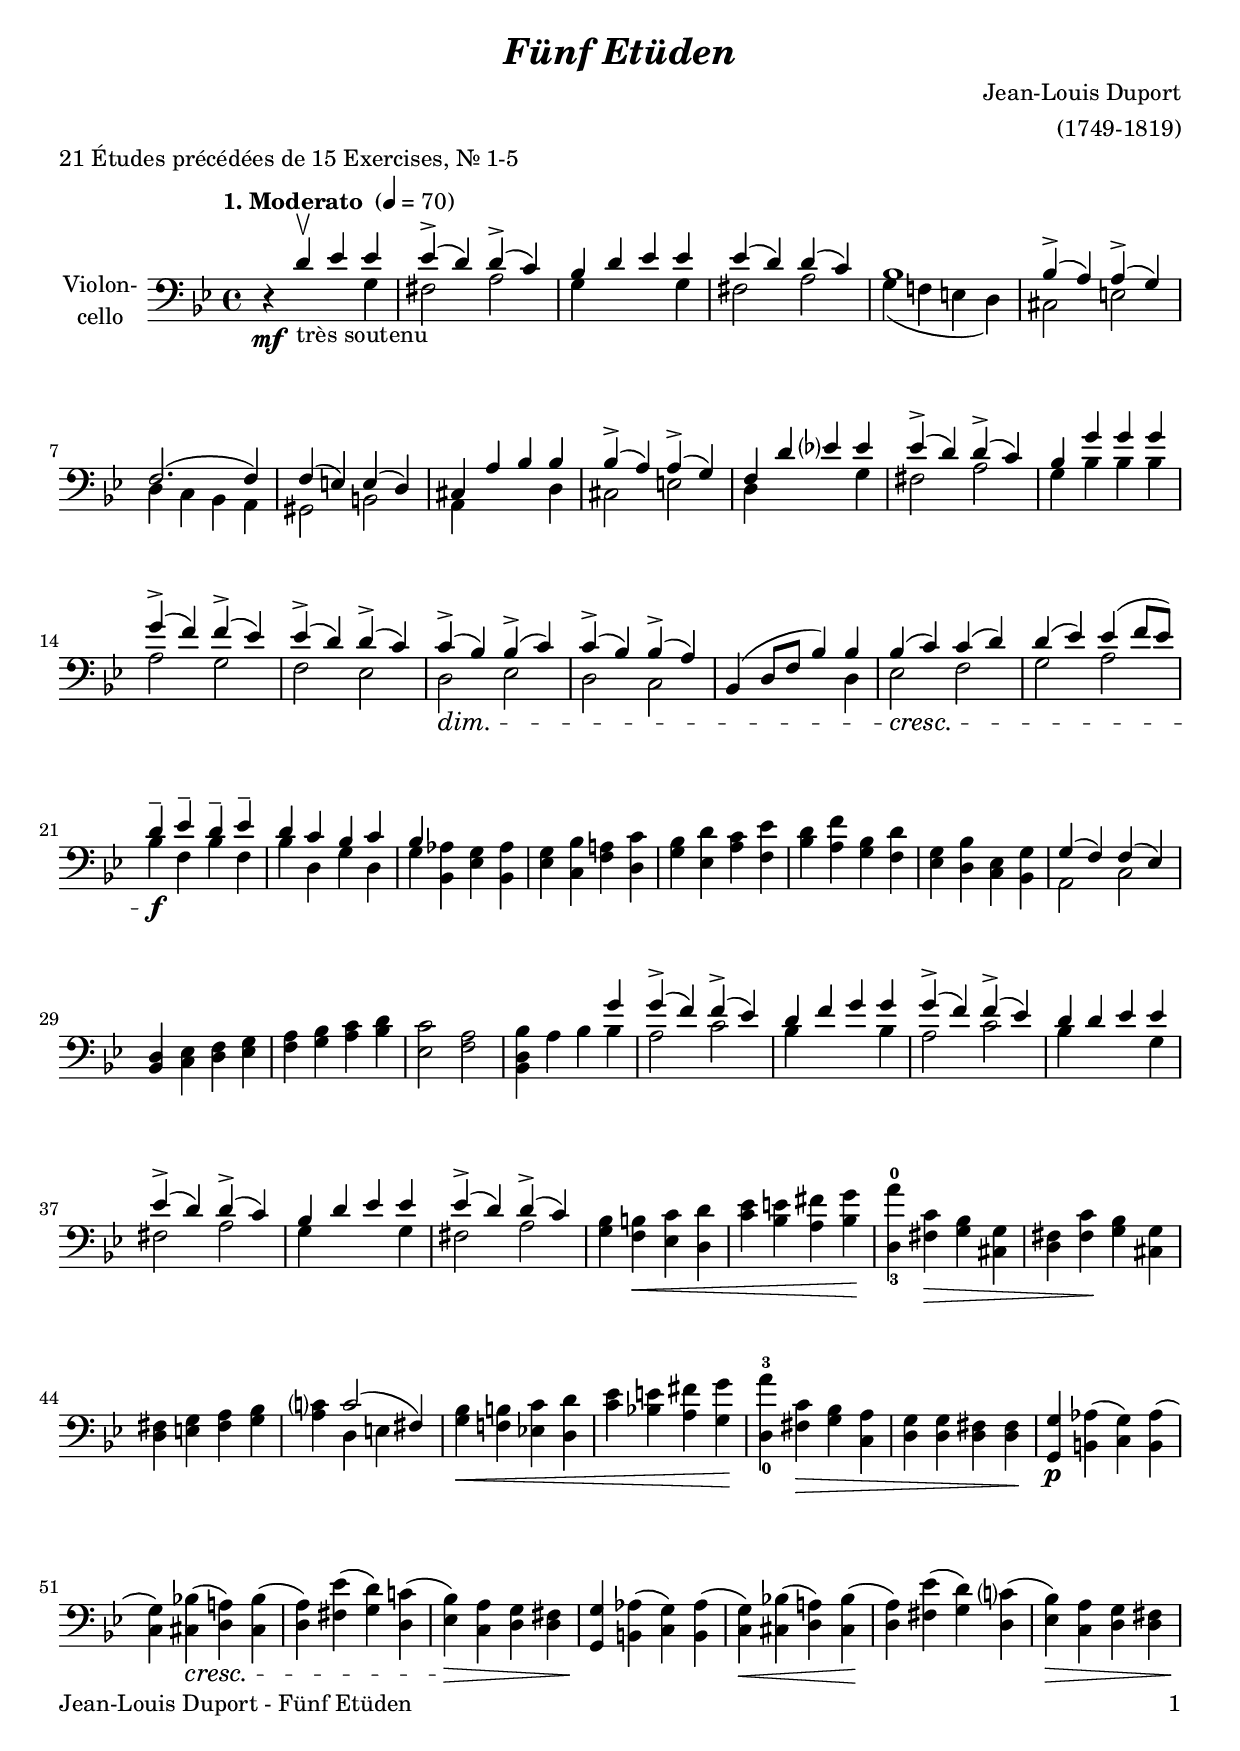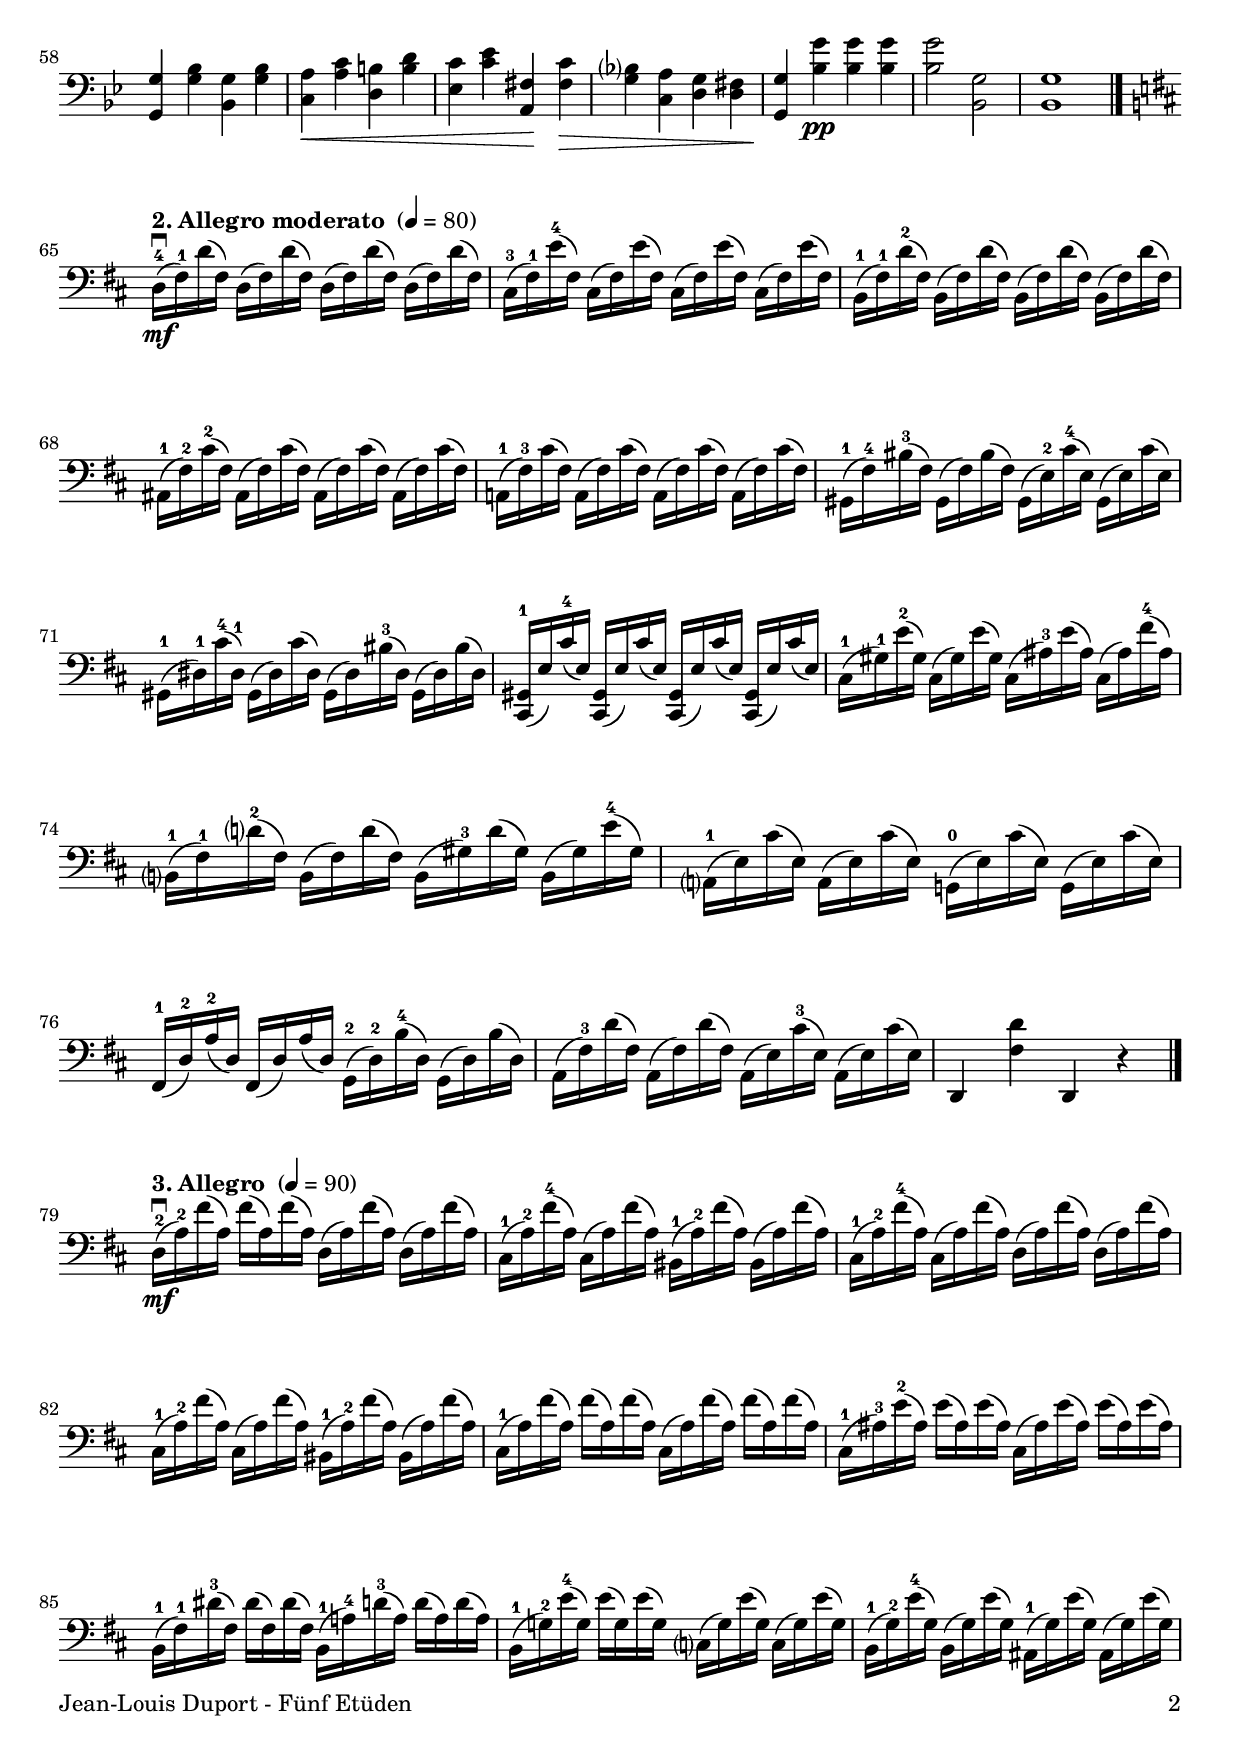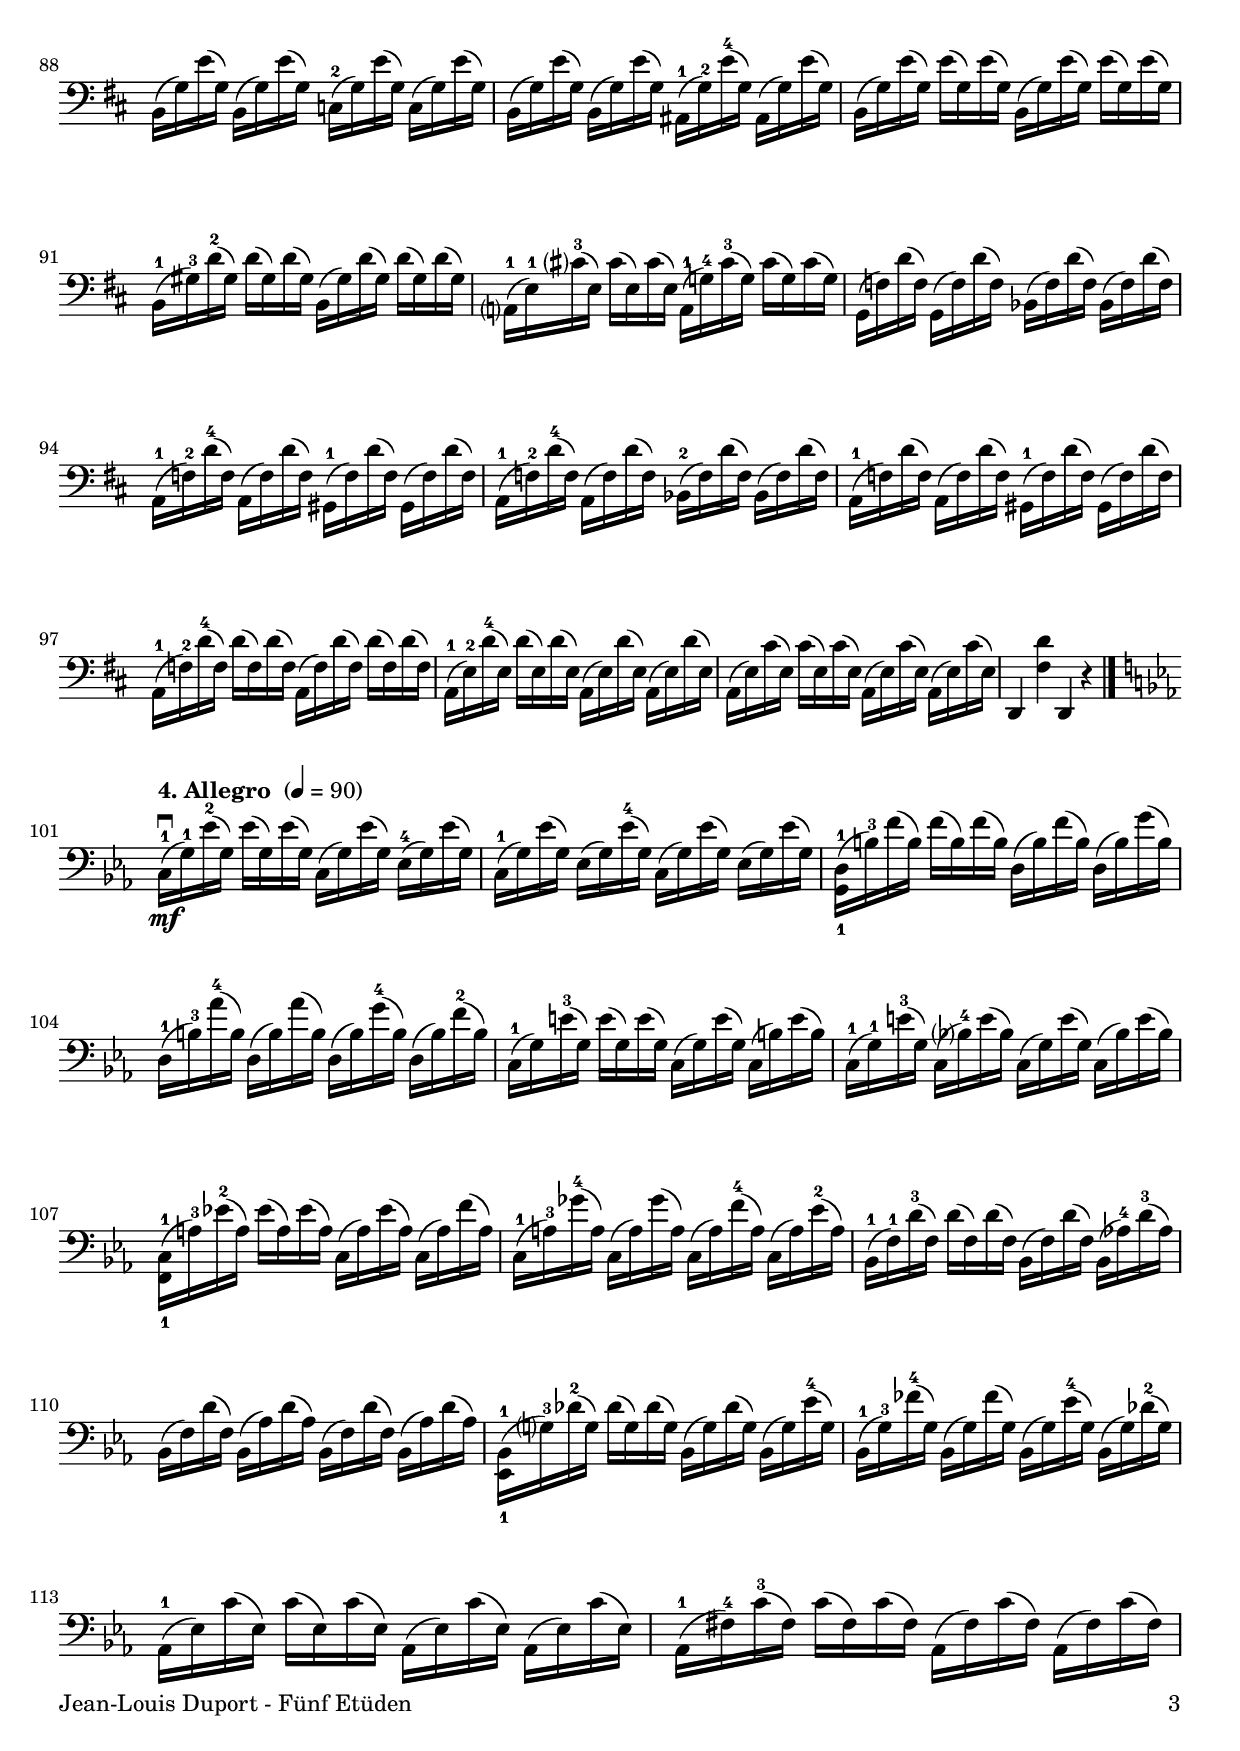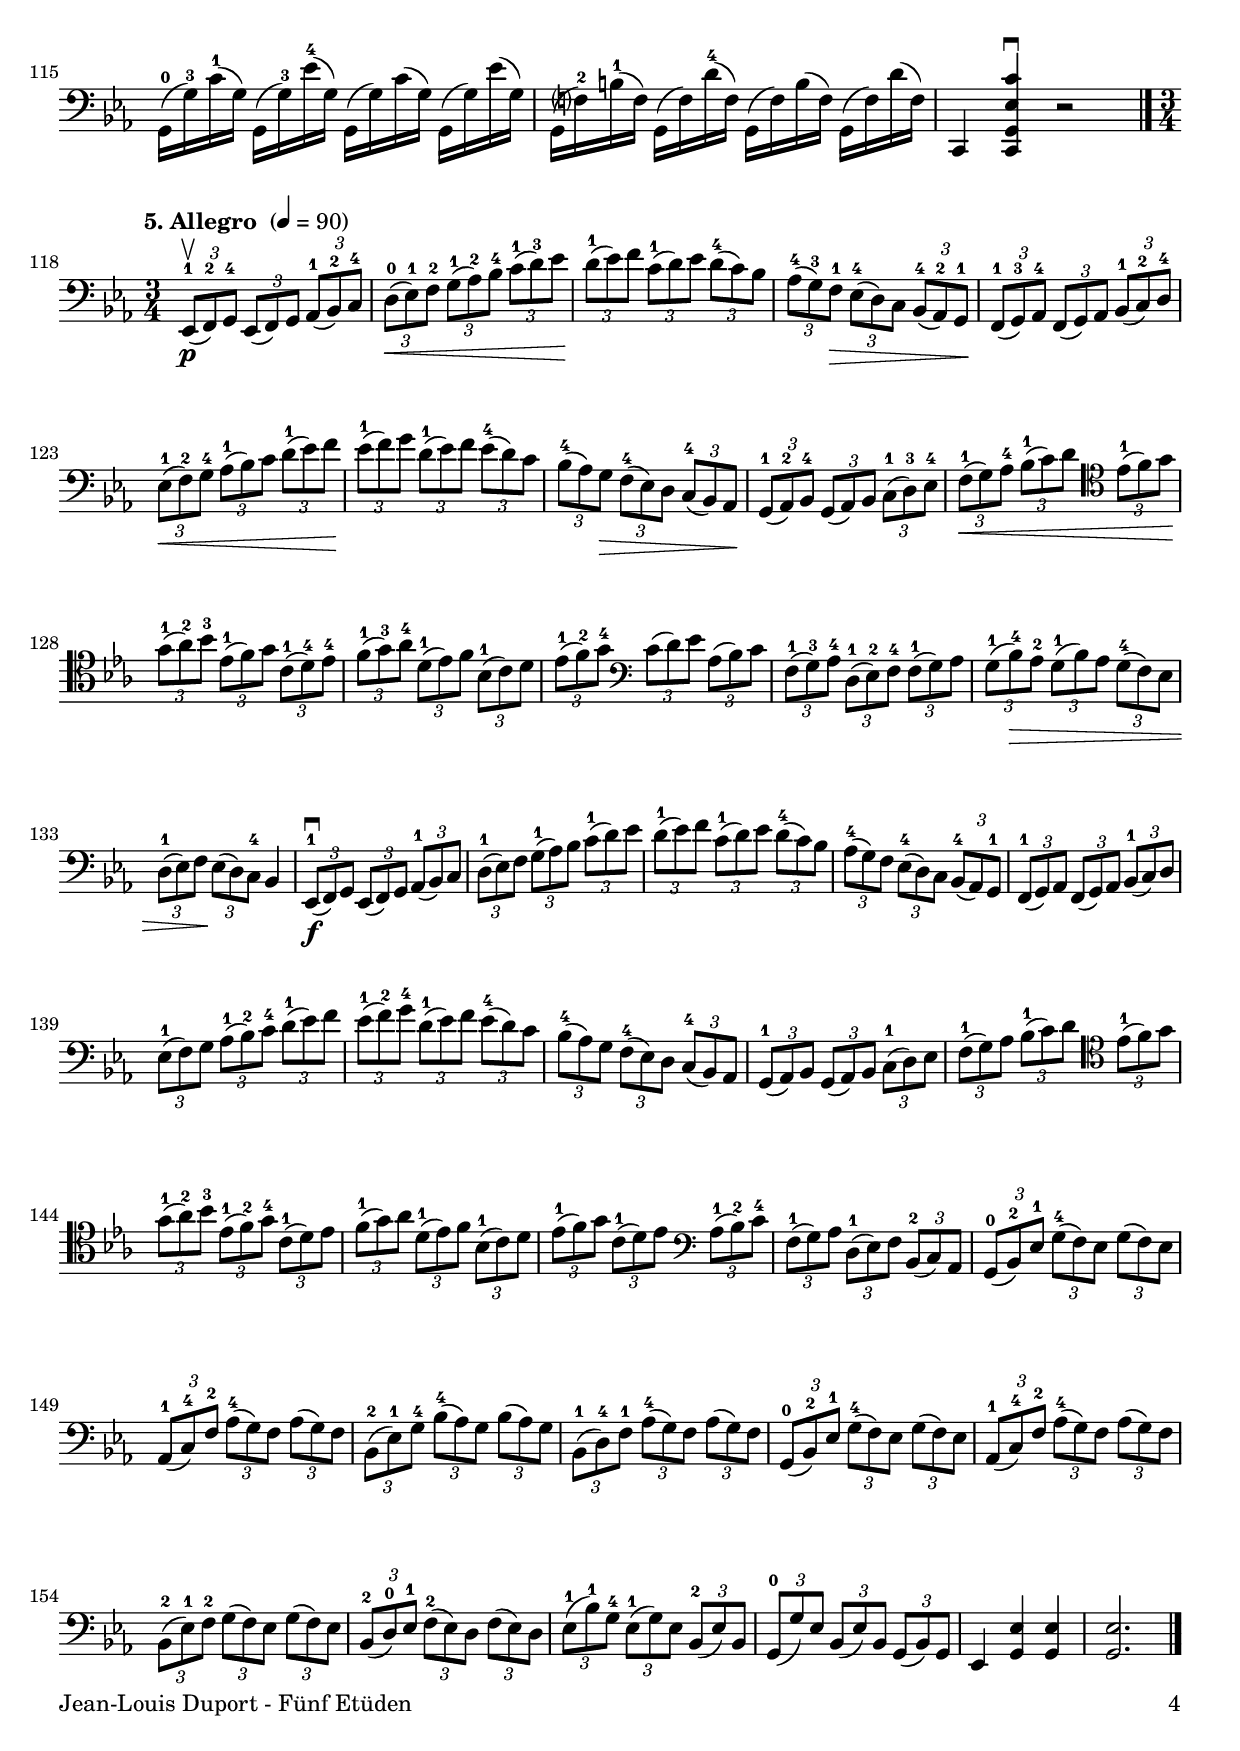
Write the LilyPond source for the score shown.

\version "2.18.2"
\include "deutsch.ly"
  
#(set-global-staff-size 20)

\header {
  title     = \markup \bold \italic "Fünf Etüden"
  composer  = "Jean-Louis Duport"
  arranger  = "(1749-1819)"
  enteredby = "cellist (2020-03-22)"
  piece     = "21 Études précédées de 15 Exercises, Nr. 1-5"
}

voiceconsts = {
  \key g \minor
  \time 4/4
  \clef "bass"
%  \numericTimeSignature
  \compressFullBarRests
  % Set default beaming for all staves
%  \set Timing.beamExceptions = #'()
%  \set Timing.baseMoment     = #(ly:make-moment 1 4)
%  \set Timing.beatStructure  = #'(1 1 1)
}

micl = "clarinet"
mifl = "flute"
miob = "oboe"
mifh = "french horn"
misx = "tenor sax"
mist = "string ensemble 1"
miba = "cello"
%miba = "bassoon"
mikl = "harpsichord"

introa = {        \tempo "1. Moderato "         4=70 }
introb = { \break \tempo "2. Allegro moderato " 4=80 \key d \major }
introc = { \break \tempo "3. Allegro "          4=90 }
introd = { \break \tempo "4. Allegro "          4=90 \key c \minor }
introe = { \break \tempo "5. Allegro "          4=90 \time 3/4 }

sa = \markup \bold "I"
sd = \markup \bold "II"
sg = \markup \bold "III"
sc = \markup \bold "IV"
trso = \markup "très soutenu"

va = \relative c' {
  \voiceconsts

  \introa
  r4\mf
  << {
    d\upbow_\trso es es
    es(-> d) d(-> c)
    b d es es
    es( d) d( c)
    b1
    b4(-> a) a(-> g)
    f2.( f4)

    f( e) e( d)
    cis a' b b
    b(-> a) a(-> g)
    f d' es? es
    es(-> d) d(-> c)
    b g' g g
    g(-> f) f(-> es)
    es(-> d) d(-> c)

    c(-> b) b(-> c)
    c(-> b) b(-> a)
    b,( d8 f b4) b
    b( c) c( d)
    d( es) es( f8 es)
    d4-- es-- d-- es--
    d c b c
    b
  } \\ {
    s2 g4
    fis2 a
    g4 s s g
    fis2 a
    g4( f! e d)
    cis2 e
    d4 c b a

    gis2 h
    a4 s s d
    cis2 e
    d4 s s g
    fis2 a
    g4 b b b
    a2 g
    f es

    d\dim es
    d c
    s2. d4
    es2\cresc f
    g a
    b4\f f b f
    b d, g d
    g
  } >> <b, as'> <es g> <b as'>

  <es g> <c b'> <f a!> <d c'>
  <g b> <es d'> <a c> <f es'>
  <b d> <a f'> <g b> <f d'>
  <es g> <d b'> <c es> <b g'>
  << { g'( f) f( es) } \\ { a,2 c } >>
  <b d>4 <c es> <d f> <es g>
  <f a> <g b> <a c> <b d>
  <es, c'>2 <f a>

  <b, d b'>4 a' b
  << {
    g'
    g(-> f) f(-> es)
    d f g g
    g(-> f) f(-> es)
    d d es es
    es(-> d) d(-> c)
    b d es es
    es(-> d) d(-> c)
  } \\ {
    b4
    a2 c
    b4 s s b
    a2 c
    b4 s s g
    fis2 a
    g4 s s g
    fis2 a
  } >>
  <g b>4 <f h>\< <es c'> <d d'>
  <c' es> <b e> <a fis'> <b g'>\!
  <d, a''-3-0> <fis c'>\> <g b> <cis, g'>
  <d fis> <fis c'>\! <g b> <cis, g'>
  <d fis> <e g> <fis a> <g b>
  <a c?> << { c2( fis,4) } \\ { d e s } >>
  <g b>\< <f! h> <es! c'> <d d'>
  <c' es> <b! e> <a fis'> <g g'>\!

  <d a''-0-3> <fis c'>\> <g b> <c, a'>
  <d g> <d g> <d fis> <d fis>\!
  <g, g'>\p <h as'>( <c g'>) <h as'>(
  <c g'>) <cis b'!>(\cresc <d a'!>) <cis b'>(
  <d a'>) <fis es'>( <g d'>) <d c'!>(
  <es b'>)\> <c a'> <d g> <d fis>
  <g, g'>\! <h as'>( <c g'>) <h as'>(
  <c g'>)\< <cis b'!>( <d a'!>) <cis b'>(\!

  <d a'>) <fis es'>( <g d'>) <d c'?>(
  <es b'>)\> <c a'> <d g> <d fis>
  <g, g'>\! <g' b> <b, g'> <g' b>
  <c, a'>\< <a' c> <d, h'> <h' d>
  <es, c'> <c' es> <a, fis'>\! <fis' c'>\>
  <g b?> <c, a'> <d g> <d fis>
  <g, g'>\! <b' g'>\pp <b g'> <b g'>
  <b g'>2 <b, g'>
  <b g'>1 \bar "|."

  \introb
  d16(-4\downbow\mf fis)-1 d'( fis,) d( fis) d'( fis,) d( fis) d'( fis,) d( fis) d'( fis,)
  cis(-3 fis)-1 e'(-4 fis,) cis( fis) e'( fis,) cis( fis) e'( fis,) cis( fis) e'( fis,)
  h,(-1 fis')-1 d'(-2 fis,) h,( fis') d'( fis,) h,( fis') d'( fis,) h,( fis') d'( fis,)
  
  ais,(-1 fis')-2 cis'(-2 fis,) ais,( fis') cis'( fis,) ais,( fis') cis'( fis,) ais,( fis') cis'( fis,)
  a,!(-1 fis')-3 cis'( fis,) a,( fis') cis'( fis,) a,( fis') cis'( fis,) a,( fis') cis'( fis,)
  gis,(-1 fis')-4 his(-3 fis) gis,( fis') his( fis) gis,( e')-2 cis'(-4 e,) gis,( e') cis'( e,)

  gis,(-1 dis')-1 cis'(-4 dis,)-1 gis,( dis') cis'( dis,) gis,( dis') his'(-3 dis,) gis,( dis') his'( dis,)
  <cis, gis'>(-1 e') cis'(-4 e,) <cis, gis'>( e') cis'( e,) <cis, gis'>( e') cis'( e,) <cis, gis'>( e') cis'( e,)
  cis(-1 gis')-1 e'(-2 gis,) cis,( gis') e'( gis,) cis,( ais')-3 e'( ais,) cis,( ais') fis'(-4 ais,)

  h,?(-1 fis')-1 d'?(-2 fis,) h,( fis') d'( fis,) h,( gis')-3 d'( gis,) h,( gis') e'(-4 gis,)
  a,?(-1 e') cis'( e,) a,( e') cis'( e,) g,!(-0 e') cis'( e,) g,( e') cis'( e,)
  fis,(-1 d')-2 a'(-2 d,) fis,( d') a'( d,) g,(-2 d')-2 h'(-4 d,) g,( d') h'( d,)
  
  a( fis')-3 d'( fis,) a,( fis') d'( fis,) a,( e') cis'(-3 e,) a,( e') cis'( e,)
  d,4 <fis' d'> d, r \bar "|."

  \introc
  d'16(-2\downbow\mf a')-2 fis'( a,) fis'( a,) fis'( a,) d,( a') fis'( a,) d,( a') fis'( a,)
  cis,(-1 a')-2 fis'(-4 a,) cis,( a') fis'( a,) his,(-1 a')-2 fis'( a,) his,( a') fis'( a,)
  cis,(-1 a')-2 fis'(-4 a,) cis,( a') fis'( a,) d,( a') fis'( a,) d,( a') fis'( a,)

  cis,(-1 a')-2 fis'( a,) cis,( a') fis'( a,) his,(-1 a')-2 fis'( a,) his,( a') fis'( a,)
  cis,(-1 a') fis'( a,) fis'( a,) fis'( a,) cis,( a') fis'( a,) fis'( a,) fis'( a,)
  cis,(-1 ais')-3 e'(-2 ais,) e'( ais,) e'( ais,) cis,( ais') e'( ais,) e'( ais,) e'( ais,)

  h,(-1 fis')-1 dis'(-3 fis,) dis'( fis,) dis'( fis,) h,(-1 a'!)-4 d(-3 a) d( a) d( a)
  h,(-1 g'!)-2 e'(-4 g,) e'( g,) e'( g,) c,?( g') e'( g,) c,( g') e'( g,)
  h,(-1 g')-2 e'(-4 g,) h,( g') e'( g,) ais,(-1 g') e'( g,) ais,( g') e'( g,)

  h,( g') e'( g,) h,( g') e'( g,) c,(-2 g') e'( g,) c,( g') e'( g,)
  h,( g') e'( g,) h,( g') e'( g,) ais,(-1 g')-2 e'(-4 g,) ais,( g') e'( g,)
  h,( g') e'( g,) e'( g,) e'( g,) h,( g') e'( g,) e'( g,) e'( g,)

  h,(-1 gis')-3 d'(-2 gis,) d'( gis,) d'( gis,) h,( gis') d'( gis,) d'( gis,) d'( gis,)
  a,?(-1 e')-1 cis'?(-3 e,) cis'( e,) cis'( e,) a,(-1 g'!)-4 cis(-3 g) cis( g) cis( g)
  g,( f') d'( f,) g,( f') d'( f,) b,( f') d'( f,) b,( f') d'( f,)

  a,(-1 f')-2 d'(-4 f,) a,( f') d'( f,) gis,(-1 f') d'( f,) gis,( f') d'( f,)
  a,(-1 f')-2 d'(-4 f,) a,( f') d'( f,) b,(-2 f') d'( f,) b,( f') d'( f,)
  a,(-1 f') d'( f,) a,( f') d'( f,) gis,(-1 f') d'( f,) gis,( f') d'( f,)

  a,(-1 f')-2 d'(-4 f,) d'( f,) d'( f,) a,( f') d'( f,) d'( f,) d'( f,)
  a,(-1 e')-2 d'(-4 e,) d'( e,) d'( e,) a,( e') d'( e,) a,( e') d'( e,)
  a,( e') cis'( e,) cis'( e,) cis'( e,) a,( e') cis'( e,) a,( e') cis'( e,)
  d,4 <fis' d'> d, r \bar "|."

  \introd
  c'16(-1\downbow\mf g')-1 es'(-2 g,) es'( g,) es'( g,) c,( g') es'( g,) es(-4 g) es'( g,)
  c,(-1 g') es'( g,) es( g) es'(-4 g,) c,( g') es'( g,) es( g) es'( g,)

  <g,-1 d'-1>( h')-3 f'( h,) f'( h,) f'( h,) d,( h') f'( h,) d,( h') g'( h,)
  d,(-1 h')-3 as'(-4 h,) d,( h') as'( h,) d,( h') g'(-4 h,) d,( h') f'(-2 h,)
  c,(-1 g') e'(-3 g,) e'( g,) e'( g,) c,( g') e'( g,) c,( h') e( h)

  c,(-1 g')-1 e'(-3 g,) c,( b'?)-4 e( b) c,( g') e'( g,) c,( b') e( b)
  <f,-1 c'-1>( a')-3 es'!(-2 a,) es'( a,) es'( a,) c,( a') es'( a,) c,( a') f'( a,)
  c,(-1 a')-3 ges'(-4 a,) c,( a') ges'( a,) c,( a') f'(-4 a,) c,( a') es'(-2 a,)

  b,(-1 f')-1 d'(-3 f,) d'( f,) d'( f,) b,( f') d'( f,) b,( as'!)-4 d(-3 as)
  b,( f') d'( f,) b,( as') d( as) b,( f') d'( f,) b,( as') d( as)
  <es,-1 b'-1>( g'?)-3 des'(-2 g,) des'( g,) des'( g,) b,( g') des'( g,) b,( g') es'(-4 g,)

  b,(-1 g')-3 fes'(-4 g,) b,( g') fes'( g,) b,( g') es'(-4 g,) b,( g') des'(-2 g,)
  as,(-1 es') c'( es,) c'( es,) c'( es,) as,( es') c'( es,) as,( es') c'( es,)
  as,(-1 fis')-4 c'(-3 fis,) c'( fis,) c'( fis,) as,( fis') c'( fis,) as,( fis') c'( fis,)

  g,(-0 g')-3 c(-1 g) g,( g')-3 es'(-4 g,) g,( g') c( g) g,( g') es'( g,)
  g,( f'?)-2 h(-1 f) g,( f') d'(-4 f,) g,( f') h( f) g,( f') d'( f,)
  c,4 <c g' es' c'>\downbow r2 \bar "|."

  \introe
  \tuplet 3/2 4 {
    es8(-1\upbow\p f)-2 g-4 es( f) g as(-1 b)-2 c-4
    d(-0\< es)-1 f-2 g(-1 as)-2 b-4 c(-1 d)-3 es\!
    d(-1 es) f c(-1 d) es d(-4 c) b
    as(-4 g)-3 f-1\> es(-4 d) c b(-4 as)-2 g-1\!

    f(-1 g)-3 as-4 f( g) as b(-1 c)-2 d-4
    es(-1\< f)-2 g-4 as(-1 b) c d(-1 es) f
    es(-1\! f) g d(-1 es) f es(-4 d) c
    b(-4 as) g\> f(-4 es) d c(-4 b) as\!
    g(-1 as)-2 b-4 g( as) b c(-1 d)-3 es-4

    f(-1\< g) as-4 b(-1 c) d \clef "tenor" es(-1 f) g\!
    g(-1 as)-2 b-3 es,(-1 f) g c,(-1 d)-4 es-4
    f(-1 g)-3 as-4 d,(-1 es) f b,(-1 c) d
    es(-1 f)-2 g-4 \clef "bass" c,( d) es as,( b) c
    f,(-1 g)-3 as-4 d,(-1 es)-2 f-4 f(-1 g) as

    g(-1 b)-4\> as-2 g(-1 b) as g(-4 f) es
    d(-1 es) f\! es( d) c-4
  } b4
  \tuplet 3/2 4 {
    es,8(-1\downbow\f f) g es( f) g as(-1 b) c
    d(-1 es) f g(-1 as) b c(-1 d) es
    d(-1 es) f c(-1 d) es d(-4 c) b

    as(-4 g) f es(-4 d) c b(-4 as) g-1
    f(-1 g) as f( g) as b(-1 c) d
    es(-1 f) g as(-1 b)-2 c-4 d(-1 es) f
    es(-1 f)-2 g-4 d(-1 es) f es(-4 d) c
    b(-4 as) g f(-4 es) d c(-4 b) as

    g(-1 as) b g( as) b c(-1 d) es
    f(-1 g) as b(-1 c) d \clef "tenor" es(-1 f) g
    g(-1 as)-2 b-3 es,(-1 f)-2 g-4 c,(-1 d) es
    f(-1 g) as d,(-1 es) f b,(-1 c) d
    es(-1 f) g c,(-1 d) es \clef "bass" as,(-1 b)-2 c-4

    f,(-1 g) as d,(-1 es) f b,(-2 c) as
    g(-0 b)-2 es-1 g(-4 f) es g( f) es
    as,(-1 c)-4 f-2 as(-4 g) f as( g) f
    b,(-2 es)-1 g-4 b(-4 as) g b( as) g

    b,(-1 d)-4 f-1 as(-4 g) f as( g) f
    g,(-0 b)-2 es-1 g(-4 f) es g( f) es
    as,(-1 c)-4 f-2 as(-4 g) f as( g) f
    b,(-2 es)-1 f-2 g( f) es g( f) es

    b(-2 d)-0 es-1 f(-2 es) d f( es) d
    es(-1 b')-1 g-4 es(-1 g) es b(-2 es) b
    g(-0 g') es b( es) b g( b) g
  }
  es4 <g es'> <g es'>
  <g es'>2. \bar "|."
}


music = \new StaffGroup <<
      \new Staff {
	\set Staff.midiInstrument = \miba
	\set Staff.instrumentName = \markup \center-column { "Violon-" "cello" }
	\transpose g g { \va }
      }
>>

\book {
 \paper {
    print-page-number = ##t
    print-first-page-number = ##t
    ragged-last-bottom = ##f
    oddHeaderMarkup = \markup \null
    evenHeaderMarkup = \markup \null
    oddFooterMarkup = \markup {
      \fill-line {
        \on-the-fly #print-page-number-check-first
	"Jean-Louis Duport - Fünf Etüden" \fromproperty #'page:page-number-string
      }
    }
    evenFooterMarkup = \oddFooterMarkup
  }  \score {
    \music
    \layout {}
  }

  \score {
    \unfoldRepeats \music

    \midi {
      \context {
        \Score
      }
    }
  }
}
